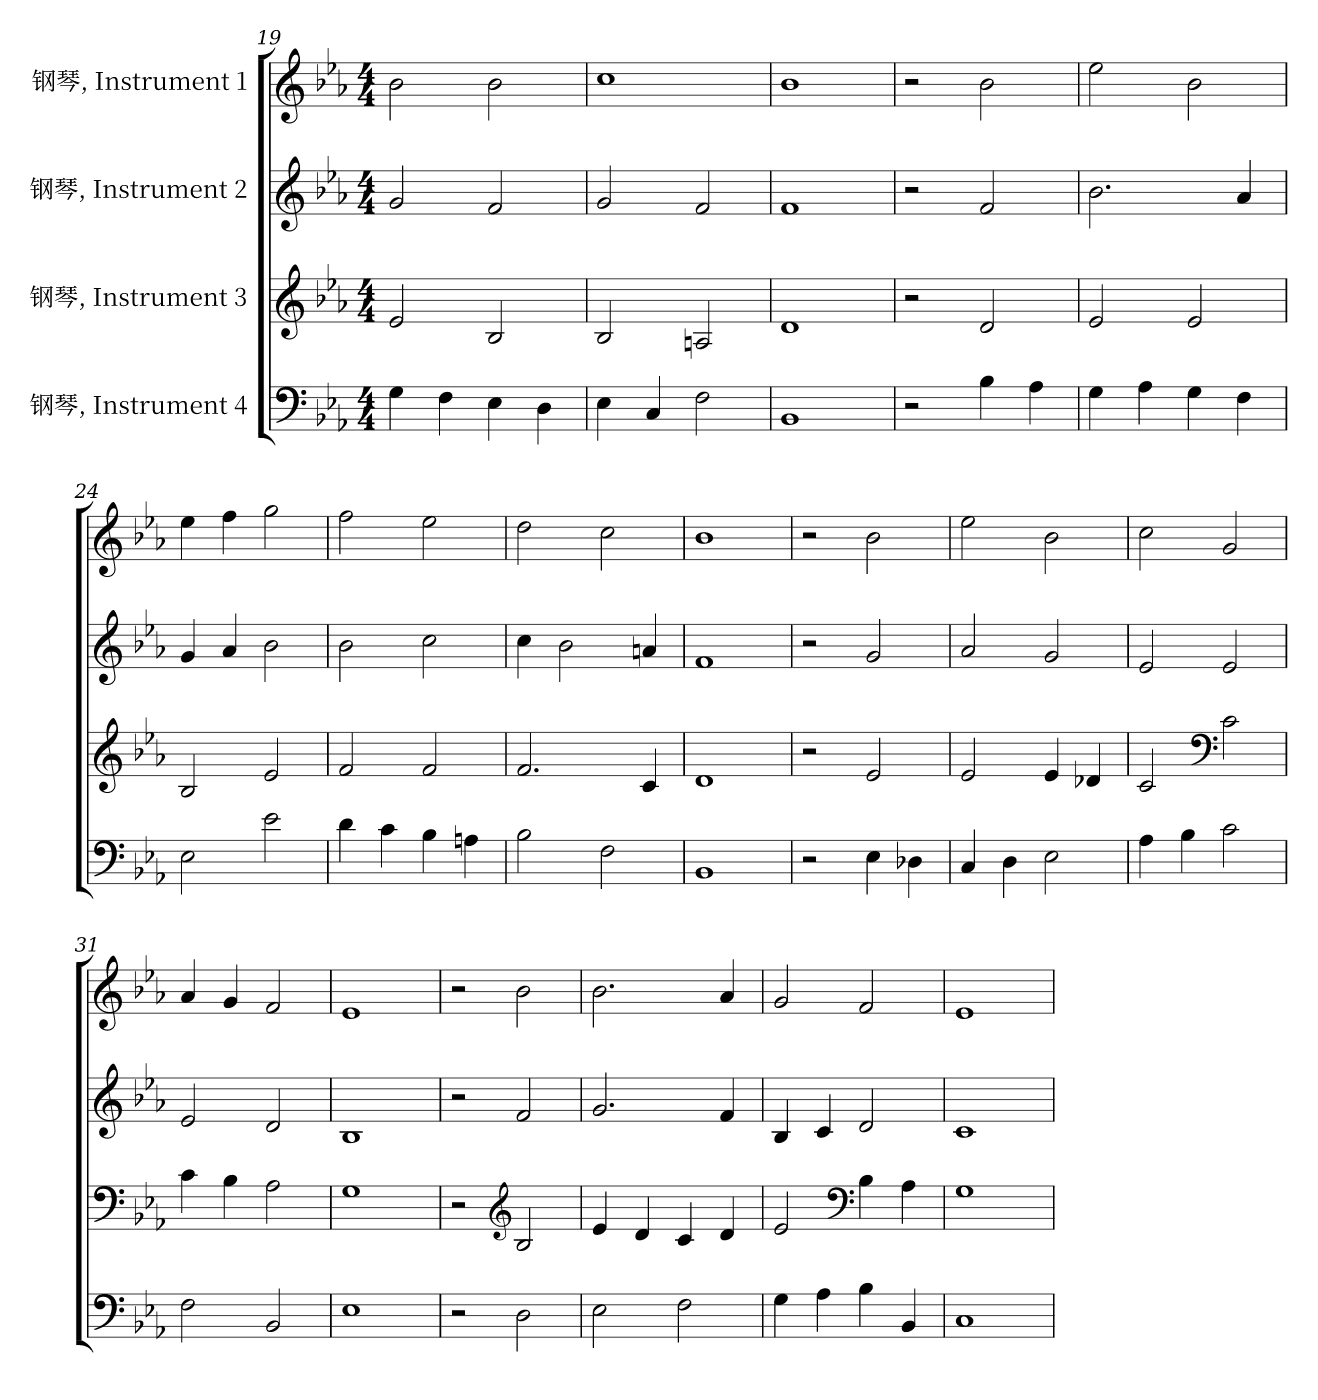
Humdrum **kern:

**kern	**kern	**kern	**kern
*part4	*part3	*part2	*part1
*staff4	*staff3	*staff2	*staff1
*I"钢琴, Instrument 4	*I"钢琴, Instrument 3	*I"钢琴, Instrument 2	*I"钢琴, Instrument 1
*clefF4	*clefG2	*clefG2	*clefG2
*k[b-e-a-]	*k[b-e-a-]	*k[b-e-a-]	*k[b-e-a-]
*M4/4	*M4/4	*M4/4	*M4/4
=19	=19	=19	=19
4G\	2e-/	2g/	2b-\
4F\	.	.	.
4E-\	2B-/	2f/	2b-\
4D\	.	.	.
=20	=20	=20	=20
4E-\	2B-/	2g/	1cc
4C/	.	.	.
2F\	2An/	2f/	.
=21	=21	=21	=21
1BB-	1d	1f	1b-
=22	=22	=22	=22
2r	2r	2r	2r
4B-\	2d/	2f/	2b-\
4A-\	.	.	.
=23	=23	=23	=23
4G\	2e-/	2.b-\	2ee-\
4A-\	.	.	.
4G\	2e-/	.	2b-\
4F\	.	4a-/	.
=24	=24	=24	=24
2E-\	2B-/	4g/	4ee-\
.	.	4a-/	4ff\
2e-\	2e-/	2b-\	2gg\
=25	=25	=25	=25
4d\	2f/	2b-\	2ff\
4c\	.	.	.
4B-\	2f/	2cc\	2ee-\
4An\	.	.	.
=26	=26	=26	=26
2B-\	2.f/	4cc\	2dd\
.	.	2b-\	.
2F\	.	.	2cc\
.	4c/	4an/	.
!!LO:PB:g=z
=27	=27	=27	=27
1BB-	1d	1f	1b-
=28	=28	=28	=28
2r	2r	2r	2r
4E-\	2e-/	2g/	2b-\
4D-X\	.	.	.
=29	=29	=29	=29
4C/	2e-/	2a-/	2ee-\
4D\	.	.	.
2E-\	4e-/	2g/	2b-\
.	4d-X/	.	.
=30	=30	=30	=30
4A-\	2c/	2e-/	2cc\
4B-\	.	.	.
*	*clefF4	*	*
2c\	2c\	2e-/	2g/
=31	=31	=31	=31
2F\	4c\	2e-/	4a-/
.	4B-\	.	4g/
2BB-/	2A-\	2d/	2f/
=32	=32	=32	=32
1E-	1G	1B-	1e-
=33	=33	=33	=33
2r	2r	2r	2r
*	*clefG2	*	*
2D\	2B-/	2f/	2b-\
=34	=34	=34	=34
2E-\	4e-/	2.g/	2.b-\
.	4d/	.	.
2F\	4c/	.	.
.	4d/	4f/	4a-/
=35	=35	=35	=35
4G\	2e-/	4B-/	2g/
4A-\	.	4c/	.
*	*clefF4	*	*
4B-\	4B-\	2d/	2f/
4BB-/	4A-\	.	.
!!LO:LB:g=z
=36	=36	=36	=36
1C	1G	1c	1e-
=	=	=	=
*-	*-	*-	*-
